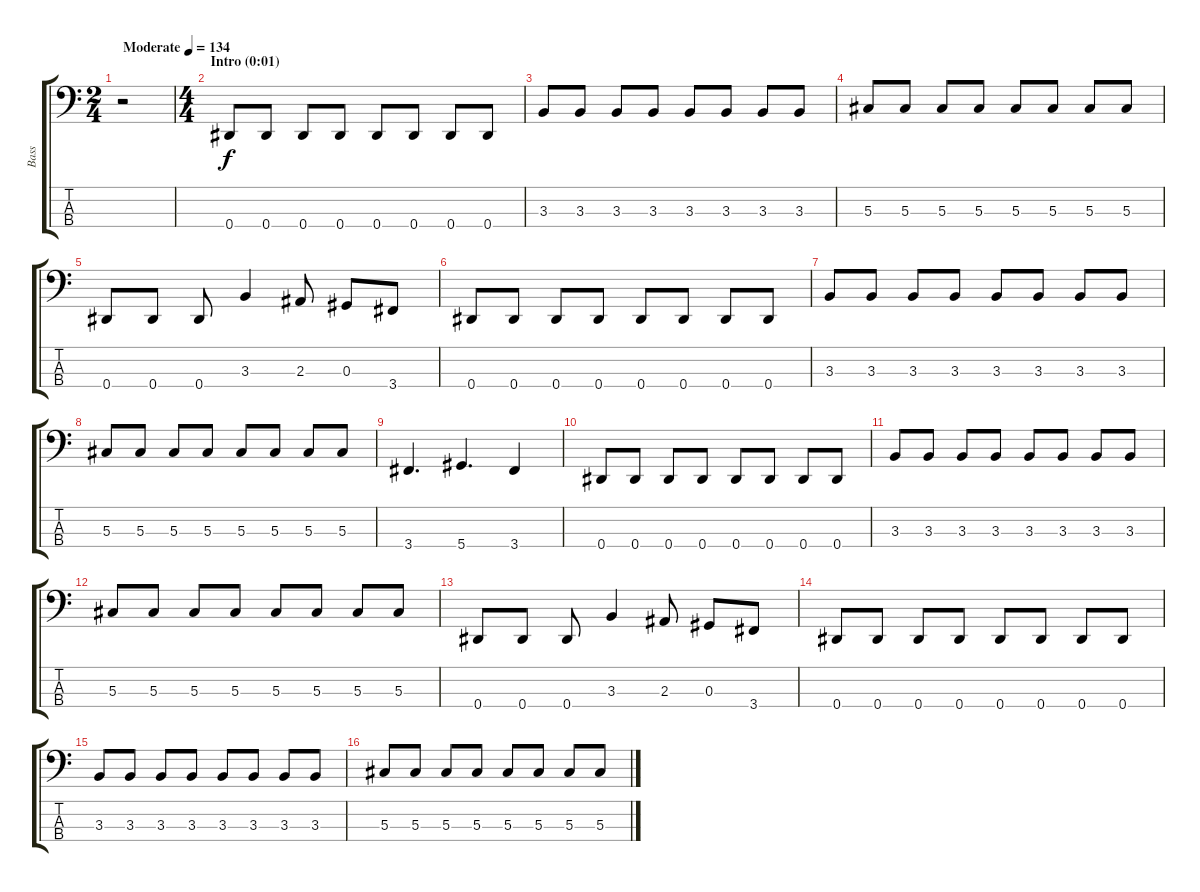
\track ("Bass" "Bass") {instrument electricbassfinger}
\staff {score tabs}
\tuning (Gb2 Db2 Ab1 Eb1) {hide}
\ts (2 4)
\tempo (134 "Moderate")
\clef f4
\ks c
r.2{dy f instrument electricbassfinger} |
\ts (4 4)
\section ("" "Intro (0:01)")
0.4.8 0.4.8 0.4.8 0.4.8 0.4.8 0.4.8 0.4.8 0.4.8 |
3.3.8 3.3.8 3.3.8 3.3.8 3.3.8 3.3.8 3.3.8 3.3.8 |
5.3.8 5.3.8 5.3.8 5.3.8 5.3.8 5.3.8 5.3.8 5.3.8 |
0.4.8 0.4.8 0.4.8 3.3.4 2.3.8 0.3.8 3.4.8 |
0.4.8 0.4.8 0.4.8 0.4.8 0.4.8 0.4.8 0.4.8 0.4.8 |
3.3.8 3.3.8 3.3.8 3.3.8 3.3.8 3.3.8 3.3.8 3.3.8 |
5.3.8 5.3.8 5.3.8 5.3.8 5.3.8 5.3.8 5.3.8 5.3.8 |
3.4.4{d} 5.4.4{d} 3.4.4 |
0.4.8 0.4.8 0.4.8 0.4.8 0.4.8 0.4.8 0.4.8 0.4.8 |
3.3.8 3.3.8 3.3.8 3.3.8 3.3.8 3.3.8 3.3.8 3.3.8 |
5.3.8 5.3.8 5.3.8 5.3.8 5.3.8 5.3.8 5.3.8 5.3.8 |
0.4.8 0.4.8 0.4.8 3.3.4 2.3.8 0.3.8 3.4.8 |
0.4.8 0.4.8 0.4.8 0.4.8 0.4.8 0.4.8 0.4.8 0.4.8 |
3.3.8 3.3.8 3.3.8 3.3.8 3.3.8 3.3.8 3.3.8 3.3.8 |
5.3.8 5.3.8 5.3.8 5.3.8 5.3.8 5.3.8 5.3.8 5.3.8
